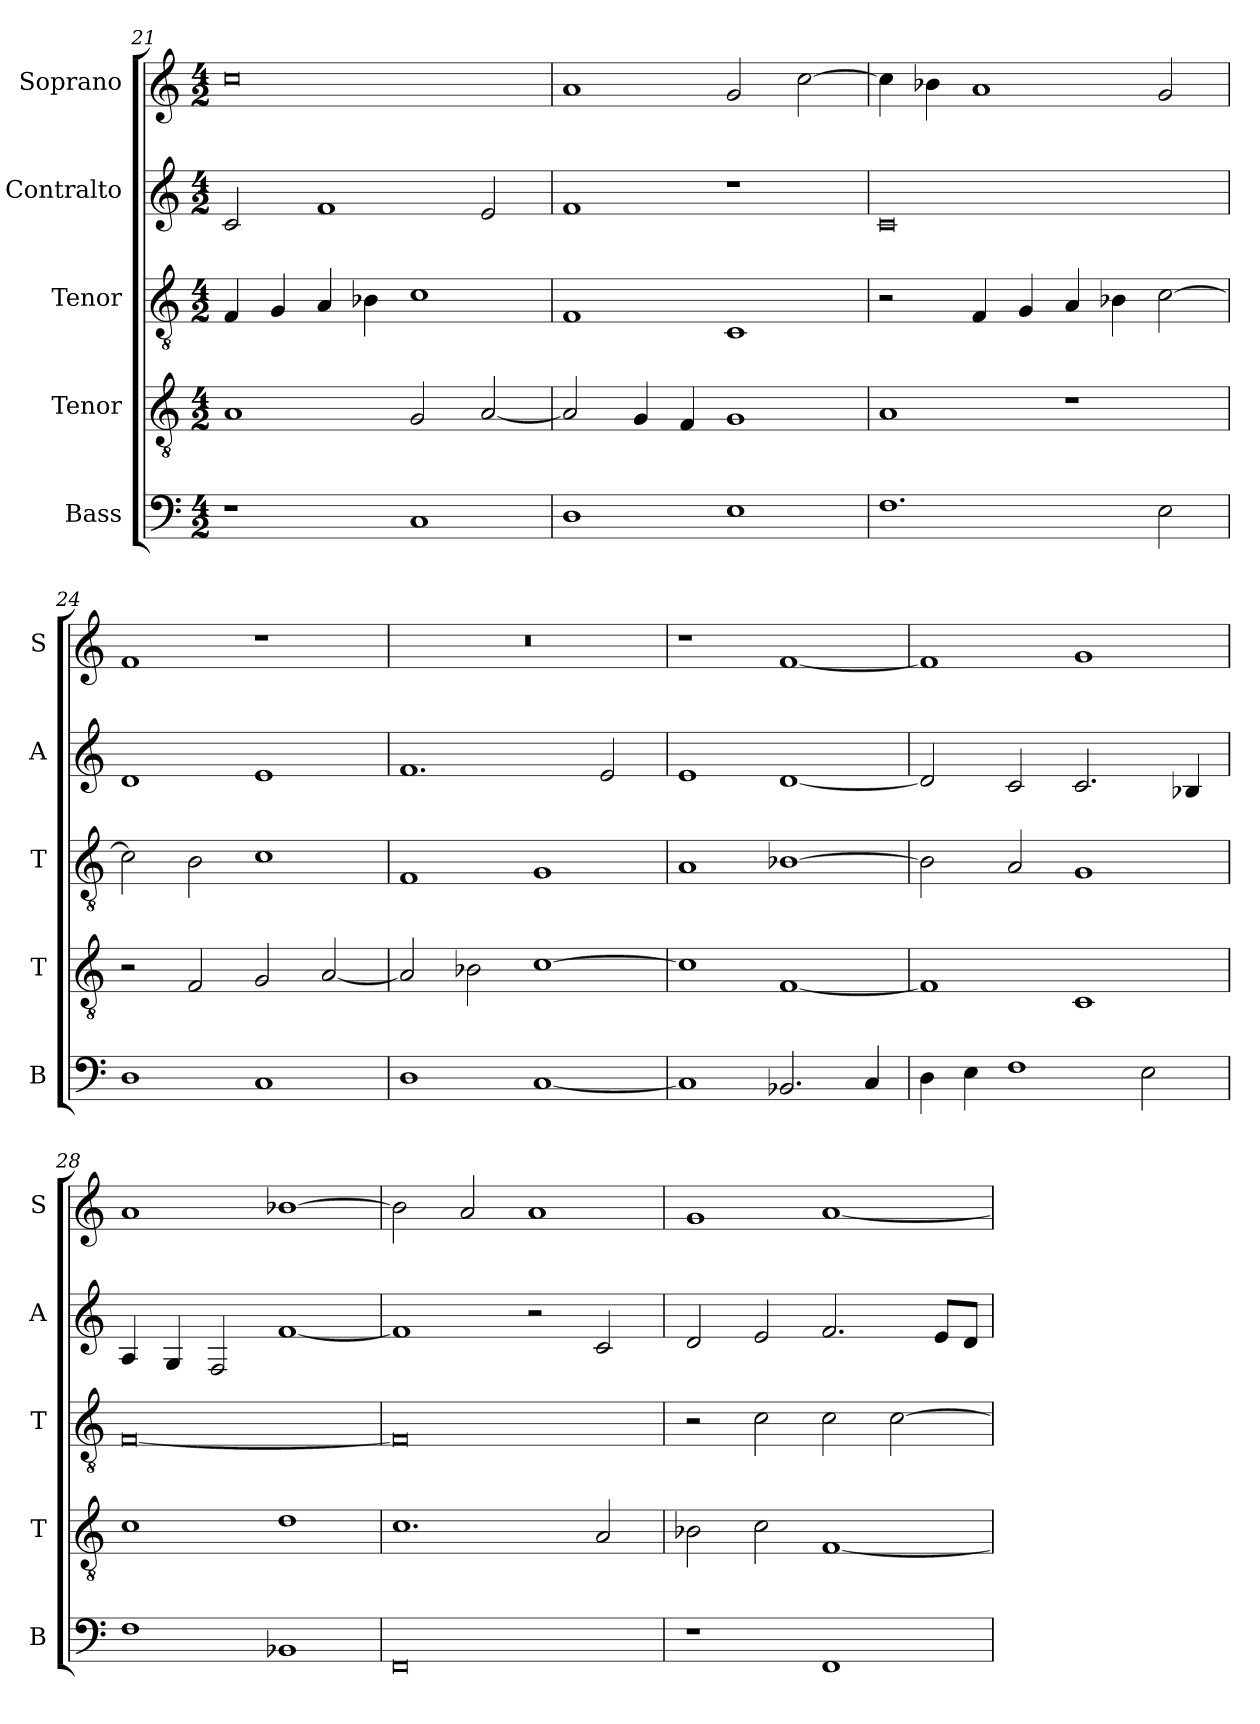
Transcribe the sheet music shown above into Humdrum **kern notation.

**kern	**kern	**kern	**kern	**kern
*part5	*part4	*part3	*part2	*part1
*staff5	*staff4	*staff3	*staff2	*staff1
*I"Bass	*I"Tenor	*I"Tenor	*I"Contralto	*I"Soprano
*I'B	*I'T	*I'T	*I'A	*I'S
*clefF4	*clefGv2	*clefGv2	*clefG2	*clefG2
*k[]	*k[]	*k[]	*k[]	*k[]
*M4/2	*M4/2	*M4/2	*M4/2	*M4/2
=21	=21	=21	=21	=21
1r	1A	4F	2c	0cc
.	.	4G	.	.
.	.	4A	1f	.
.	.	4B-X	.	.
1C	2G	1c	.	.
.	[2A	.	2e	.
=22	=22	=22	=22	=22
1D	2A]	1F	1f	1a
.	4G	.	.	.
.	4F	.	.	.
1E	1G	1C	1r	2g
.	.	.	.	[2cc
=23	=23	=23	=23	=23
1.F	1A	2r	0c	4cc]
.	.	.	.	4b-X
.	.	4F	.	1a
.	.	4G	.	.
.	1r	4A	.	.
.	.	4B-X	.	.
2E	.	[2c	.	2g
=24	=24	=24	=24	=24
1D	2r	2c]	1d	1f
.	2F	2B	.	.
1C	2G	1c	1e	1r
.	[2A	.	.	.
=25	=25	=25	=25	=25
1D	2A]	1F	1.f	0r
.	2B-X	.	.	.
[1C	[1c	1G	.	.
.	.	.	2e	.
=26	=26	=26	=26	=26
1C]	1c]	1A	1e	1r
2.BB-X	[1F	[1B-X	[1d	[1f
4C	.	.	.	.
=27	=27	=27	=27	=27
4D	1F]	2B-]	2d]	1f]
4E	.	.	.	.
1F	.	2A	2c	.
.	1C	1G	2.c	1g
2E	.	.	.	.
.	.	.	4B-X	.
=28	=28	=28	=28	=28
1F	1c	[0F	4A	1a
.	.	.	4G	.
.	.	.	2F	.
1BB-X	1d	.	[1f	[1b-X
=29	=29	=29	=29	=29
0FF	1.c	0F]	1f]	2b-]
.	.	.	.	2a
.	.	.	2r	1a
.	2A	.	2c	.
=30	=30	=30	=30	=30
1r	2B-X	2r	2d	1g
.	2c	2c	2e	.
1FF	[1F	2c	2.f	[1a
.	.	[2c	.	.
.	.	.	8e/L	.
.	.	.	8d/J	.
=	=	=	=	=
*-	*-	*-	*-	*-
